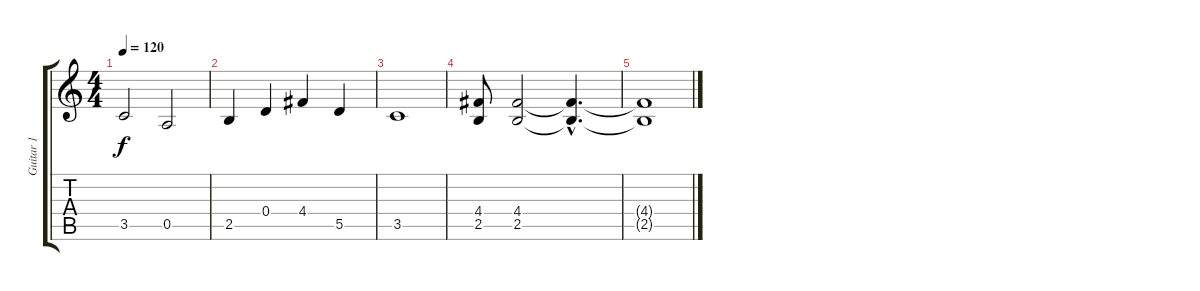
\track ("Guitar 1" "Guitar 1") {instrument distortionguitar}
\staff {score tabs}
\tuning (E4 B3 G3 D3 A2 E2) {hide}
\ts (4 4)
\tempo 120
\clef g2
\ks c
3.5.2{dy f} 0.5.2 |
2.5.4 0.4.4 4.4.4 5.5.4 |
3.5.1 |
(4.4 2.5).8 (4.4 2.5).2 (4.4{hac t} 2.5{hac t}).4{d} |
(4.4{t} 2.5{t}).1
